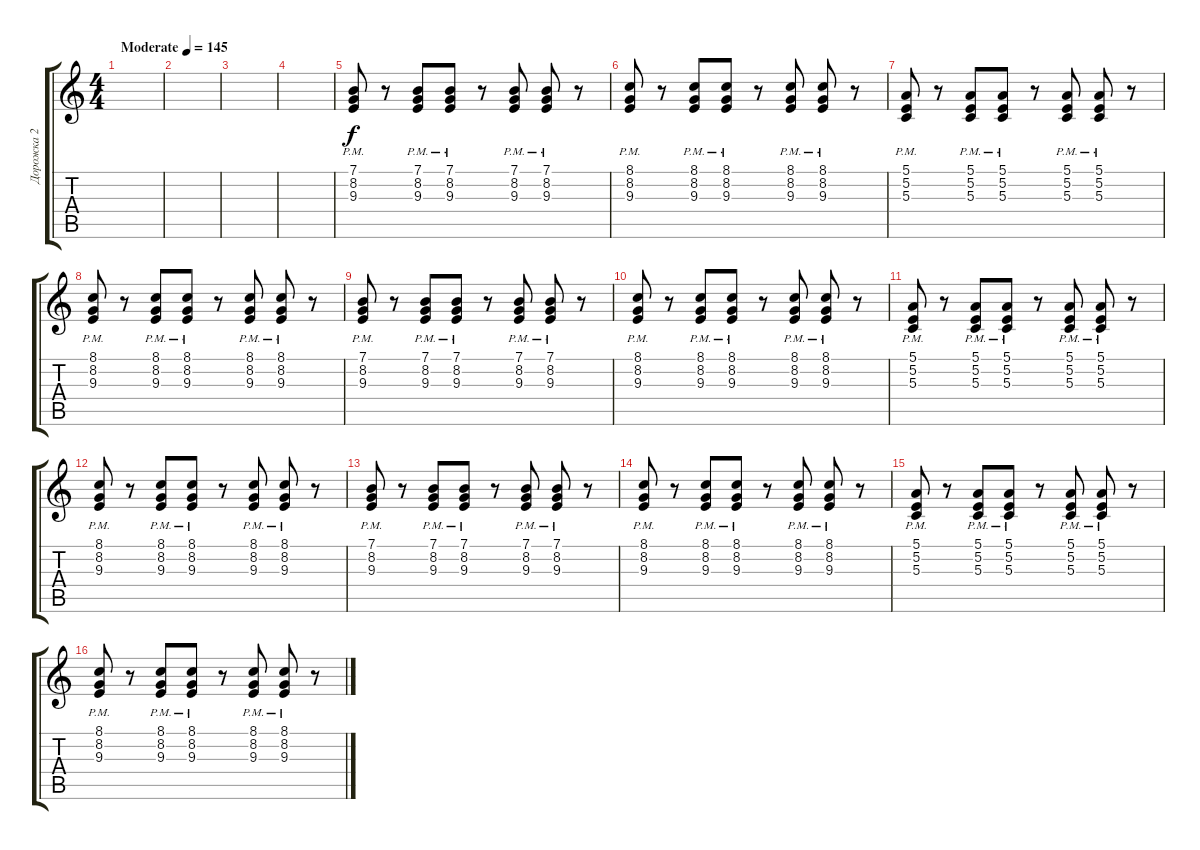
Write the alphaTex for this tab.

\track ("Дорожка 2" "Дорожка 2") {instrument harmonica}
\staff {score tabs}
\tuning (E4 B3 G3 D3 A2 E2) {hide}
\ts (4 4)
\tempo (145 "Moderate")
\clef g2
\ks c
|
|
|
|
(7.1{pm} 8.2{pm} 9.3{pm}).8 r.8 (7.1{pm} 8.2{pm} 9.3{pm}).8 (7.1{pm} 8.2{pm} 9.3{pm}).8 r.8 (7.1{pm} 8.2{pm} 9.3{pm}).8 (7.1{pm} 8.2{pm} 9.3{pm}).8 r.8 |
(8.1{pm} 8.2{pm} 9.3{pm}).8 r.8 (8.1{pm} 8.2{pm} 9.3{pm}).8 (8.1{pm} 8.2{pm} 9.3{pm}).8 r.8 (8.1{pm} 8.2{pm} 9.3{pm}).8 (8.1{pm} 8.2{pm} 9.3{pm}).8 r.8 |
(5.1{pm} 5.2{pm} 5.3{pm}).8 r.8 (5.1{pm} 5.2{pm} 5.3{pm}).8 (5.1{pm} 5.2{pm} 5.3{pm}).8 r.8 (5.1{pm} 5.2{pm} 5.3{pm}).8 (5.1{pm} 5.2{pm} 5.3{pm}).8 r.8 |
(8.1{pm} 8.2{pm} 9.3{pm}).8 r.8 (8.1{pm} 8.2{pm} 9.3{pm}).8 (8.1{pm} 8.2{pm} 9.3{pm}).8 r.8 (8.1{pm} 8.2{pm} 9.3{pm}).8 (8.1{pm} 8.2{pm} 9.3{pm}).8 r.8 |
(7.1{pm} 8.2{pm} 9.3{pm}).8 r.8 (7.1{pm} 8.2{pm} 9.3{pm}).8 (7.1{pm} 8.2{pm} 9.3{pm}).8 r.8 (7.1{pm} 8.2{pm} 9.3{pm}).8 (7.1{pm} 8.2{pm} 9.3{pm}).8 r.8 |
(8.1{pm} 8.2{pm} 9.3{pm}).8 r.8 (8.1{pm} 8.2{pm} 9.3{pm}).8 (8.1{pm} 8.2{pm} 9.3{pm}).8 r.8 (8.1{pm} 8.2{pm} 9.3{pm}).8 (8.1{pm} 8.2{pm} 9.3{pm}).8 r.8 |
(5.1{pm} 5.2{pm} 5.3{pm}).8 r.8 (5.1{pm} 5.2{pm} 5.3{pm}).8 (5.1{pm} 5.2{pm} 5.3{pm}).8 r.8 (5.1{pm} 5.2{pm} 5.3{pm}).8 (5.1{pm} 5.2{pm} 5.3{pm}).8 r.8 |
(8.1{pm} 8.2{pm} 9.3{pm}).8 r.8 (8.1{pm} 8.2{pm} 9.3{pm}).8 (8.1{pm} 8.2{pm} 9.3{pm}).8 r.8 (8.1{pm} 8.2{pm} 9.3{pm}).8 (8.1{pm} 8.2{pm} 9.3{pm}).8 r.8 |
(7.1{pm} 8.2{pm} 9.3{pm}).8 r.8 (7.1{pm} 8.2{pm} 9.3{pm}).8 (7.1{pm} 8.2{pm} 9.3{pm}).8 r.8 (7.1{pm} 8.2{pm} 9.3{pm}).8 (7.1{pm} 8.2{pm} 9.3{pm}).8 r.8 |
(8.1{pm} 8.2{pm} 9.3{pm}).8 r.8 (8.1{pm} 8.2{pm} 9.3{pm}).8 (8.1{pm} 8.2{pm} 9.3{pm}).8 r.8 (8.1{pm} 8.2{pm} 9.3{pm}).8 (8.1{pm} 8.2{pm} 9.3{pm}).8 r.8 |
(5.1{pm} 5.2{pm} 5.3{pm}).8 r.8 (5.1{pm} 5.2{pm} 5.3{pm}).8 (5.1{pm} 5.2{pm} 5.3{pm}).8 r.8 (5.1{pm} 5.2{pm} 5.3{pm}).8 (5.1{pm} 5.2{pm} 5.3{pm}).8 r.8 |
(8.1{pm} 8.2{pm} 9.3{pm}).8 r.8 (8.1{pm} 8.2{pm} 9.3{pm}).8 (8.1{pm} 8.2{pm} 9.3{pm}).8 r.8 (8.1{pm} 8.2{pm} 9.3{pm}).8 (8.1{pm} 8.2{pm} 9.3{pm}).8 r.8
